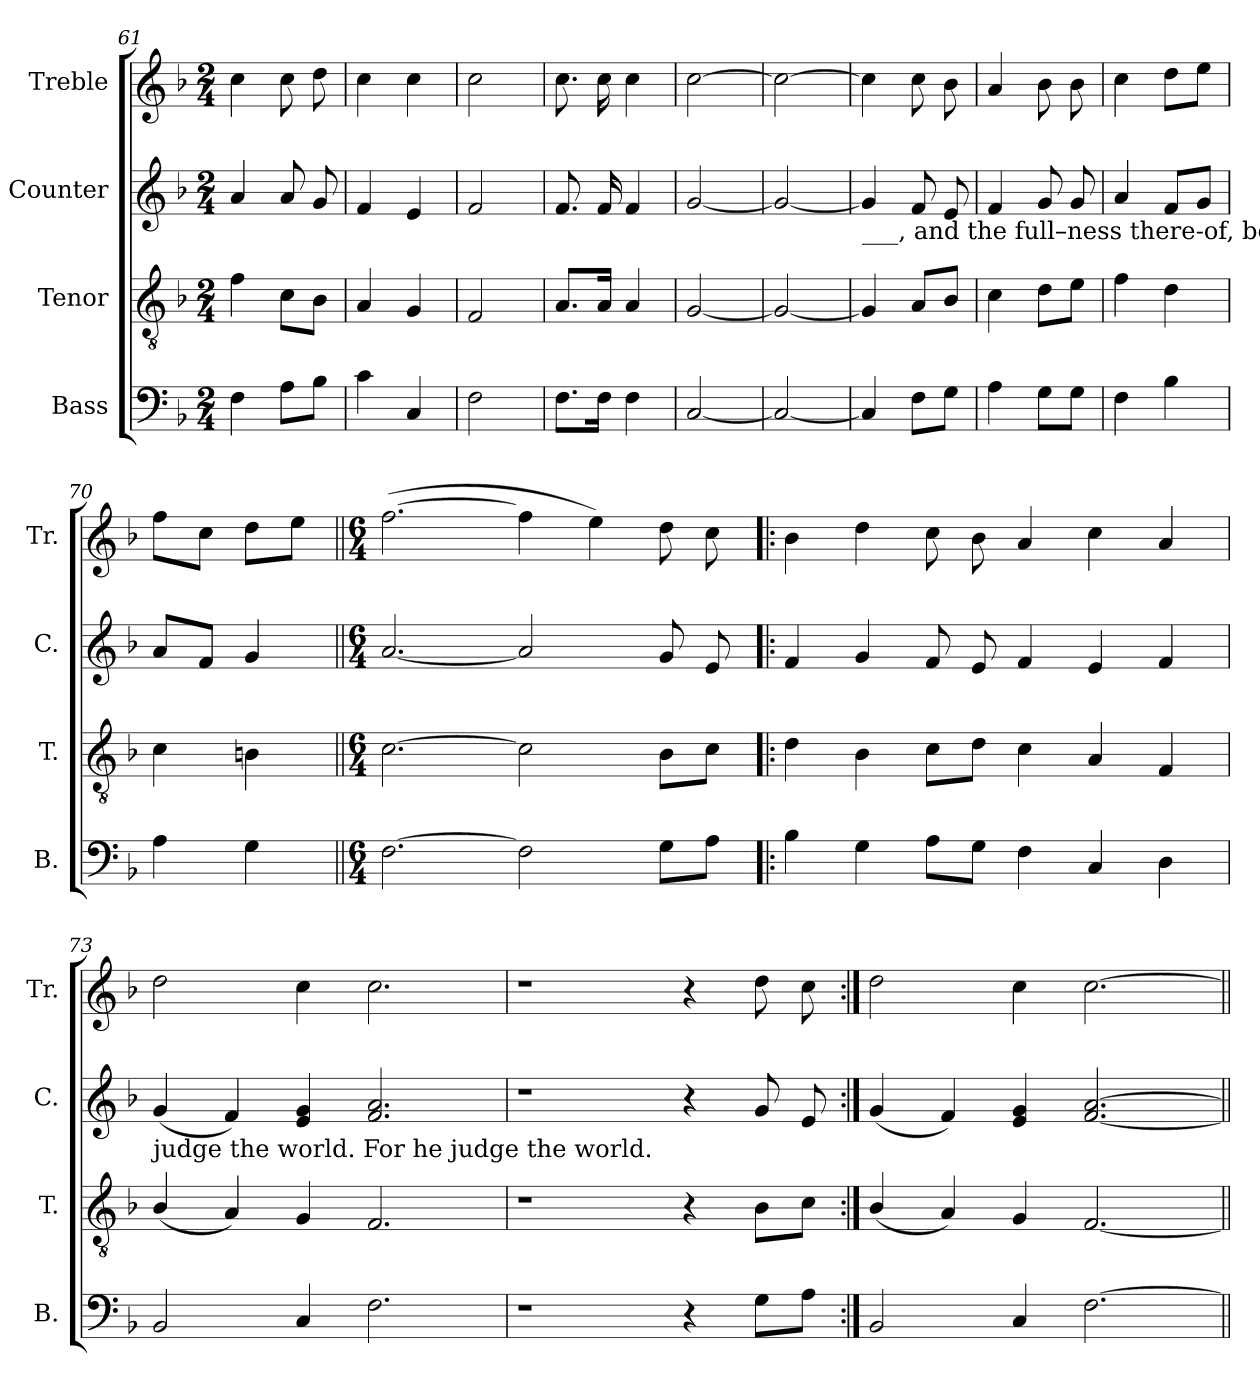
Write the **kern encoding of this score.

**kern	**kern	**kern	**kern
*part4	*part3	*part2	*part1
*staff4	*staff3	*staff2	*staff1
*I"Bass	*I"Tenor	*I"Counter	*I"Treble
*I'B.	*I'T.	*I'C.	*I'Tr.
*clefF4	*clefGv2	*clefG2	*clefG2
*k[b-]	*k[b-]	*k[b-]	*k[b-]
*M2/4	*M2/4	*M2/4	*M2/4
=61	=61	=61	=61
4F\	4f\	4a/	4cc\
8A\L	8c\L	8a/	8cc\
8B-\J	8B-\J	8g/	8dd\
=62	=62	=62	=62
4c\	4A/	4f/	4cc\
4C/	4G/	4e/	4cc\
=63	=63	=63	=63
2F\	2F/	2f/	2cc\
=64	=64	=64	=64
8.F\L	8.A/L	8.f/	8.cc\
16F\Jk	16A/Jk	16f/	16cc\
4F\	4A/	4f/	4cc\
=65	=65	=65	=65
[2C/	[2G/	[2g/	[2cc\
=66	=66	=66	=66
2C/_	2G/_	2g/_	2cc\_
!!LO:LB:g=z
=67	=67	=67	=67
!	!	!LO:TX:b:t=___,  and the   full–ness there-of,    be   –   fore       the                Lord,                   for  he        cometh,  for  he  cometh,  to	!
4C/]	4G/]	4g/]	4cc\]
8F\L	8A/L	8f/	8cc\
8G\J	8B-/J	8e/	8b-\
=68	=68	=68	=68
4A\	4c\	4f/	4a/
8G\L	8d\L	8g/	8b-\
8G\J	8e\J	8g/	8b-\
=69	=69	=69	=69
4F\	4f\	4a/	4cc\
4B-\	4d\	8f/L	8dd\L
.	.	8g/J	8ee\J
=70	=70	=70	=70
4A\	4c\	8a/L	8ff\L
.	.	8f/J	8cc\J
4G\	4Bn\	4g/	8dd\L
.	.	.	8ee\J
=71||	=71||	=71||	=71||
*M6/4	*M6/4	*M6/4	*M6/4
[2.F\	[2.c\	[2.a/	(>[2.ff\
2F\]	2c\]	2a/]	4ff\]
.	.	.	4ee\)
8G\L	8B-\L	8g/	8dd\
8A\J	8c\J	8e/	8cc\
=72!|:	=72!|:	=72!|:	=72!|:
4B-\	4d\	4f/	4b-\
4G\	4B-\	4g/	4dd\
8A\L	8c\L	8f/	8cc\
8G\J	8d\J	8e/	8b-\
4F\	4c\	4f/	4a/
4C/	4A/	4e/	4cc\
4D\	4F/	4f/	4a/
!!LO:LB:g=z
=73	=73	=73	=73
!	!	!LO:TX:b:t=judge  the world.                       For  he         judge the  world.	!
2BB-/	(4B-/	(4g/	2dd\
.	4A/)	4f/)	.
4C/	4G/	4e/ 4g/	4cc\
2.F\	2.F/	2.f/ 2.a/	2.cc\
=74	=74	=74	=74
1r	1r	1r	1r
4r	4r	4r	4r
8G\L	8B-\L	8g/	8dd\
8A\J	8c\J	8e/	8cc\
=75:|!	=75:|!	=75:|!	=75:|!
2BB-/	(4B-/	(4g/	2dd\
.	4A/)	4f/)	.
4C/	4G/	4e/ 4g/	4cc\
[2.F\	[2.F/	[2.f/ [2.a/	[2.cc\
=||	=||	=||	=||
*-	*-	*-	*-
